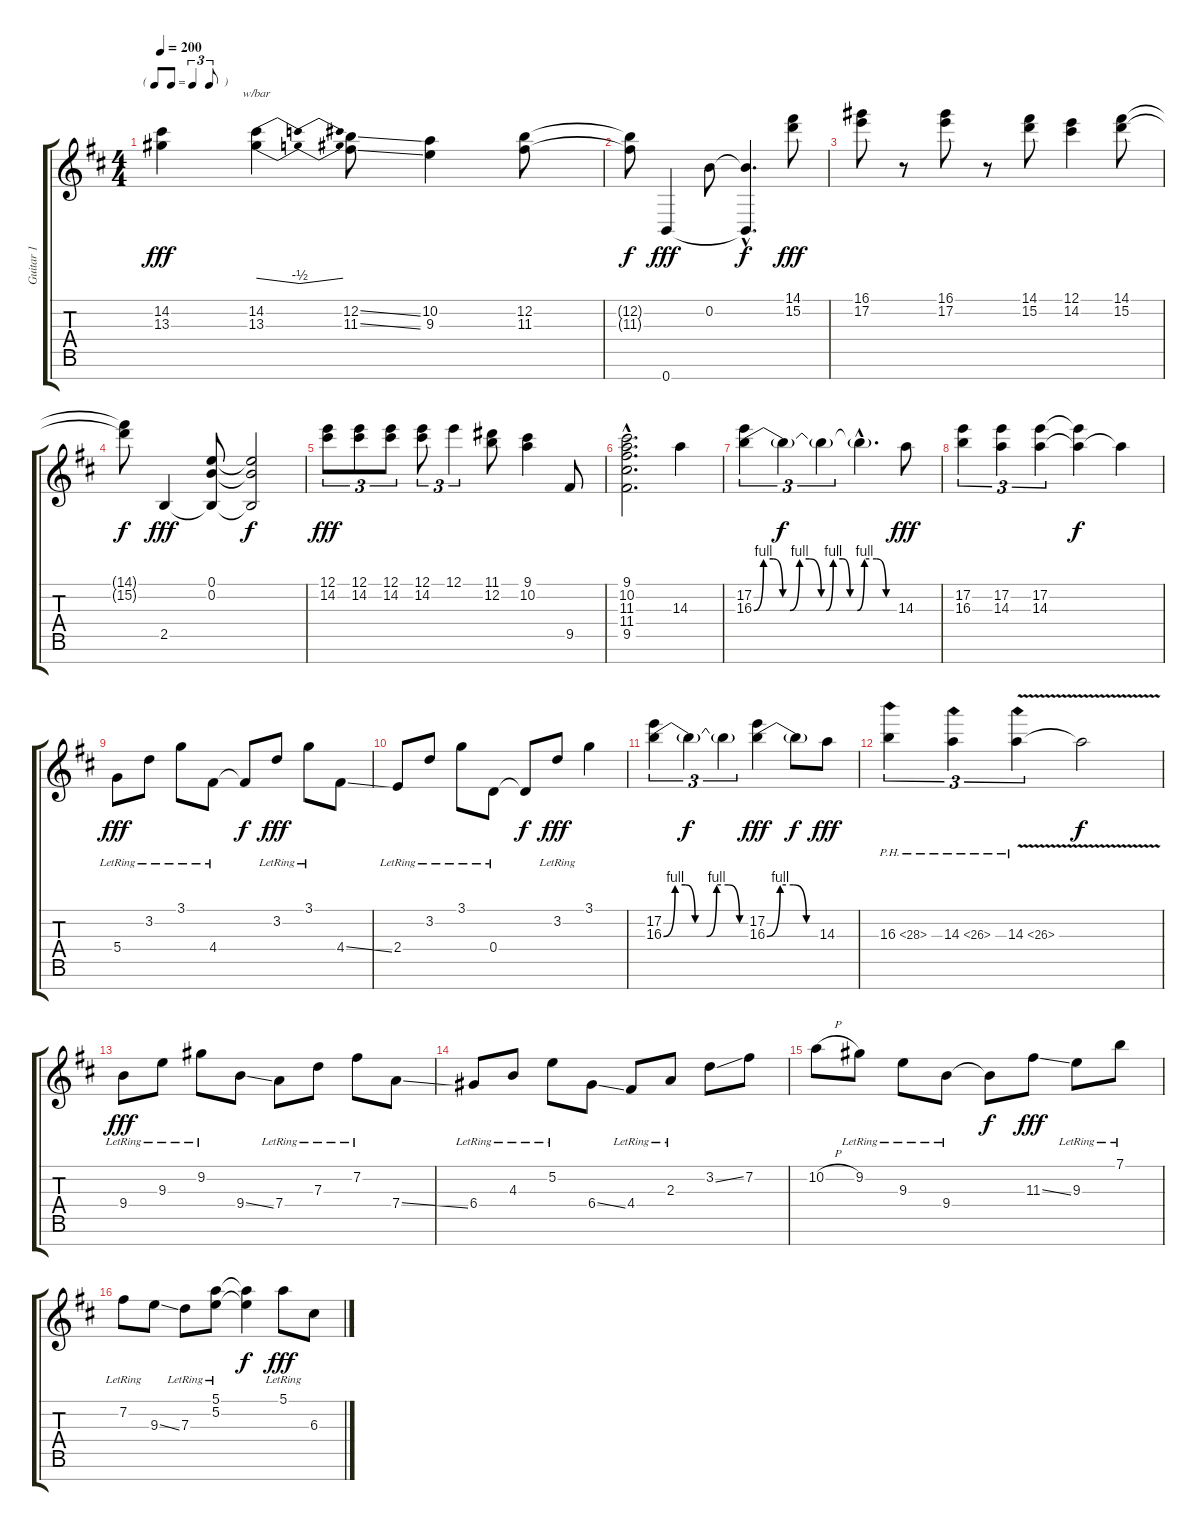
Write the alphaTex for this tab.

\track ("Guitar 1" "Guitar 1") {instrument distortionguitar}
\staff {score tabs}
\tuning (E4 B3 G3 D3 A2 E2 B1) {hide}
\ts (4 4)
\tf triplet8th
\tempo 200
\clef g2
\ks d
(14.2 13.3).4{dy fff} (14.2 13.3).4{tbe (dip default 0 0 30 -2 60 0)} (12.2{ss} 11.3{ss}).8 (10.2 9.3).4 (12.2 11.3).8 |
(12.2{t} 11.3{t}).8{dy f} 0.7.4{dy fff} 0.2.8 (0.2{hac t} 0.7{hac t}).4{d dy f} (14.1 15.2).8{dy fff} |
(16.1 17.2).8 r.8 (16.1 17.2).8 r.8 (14.1 15.2).8 (12.1 14.2).4 (14.1 15.2).8 |
(14.1{t} 15.2{t}).8{dy f} 2.5.4{dy fff} (0.1 0.2 2.5{t}).8 (0.1{t} 0.2{t} 2.5{t}).2{dy f} |
(12.1 14.2).8{tu (3 2) dy fff} (12.1 14.2).8{tu (3 2)} (12.1 14.2).8{tu (3 2)} (12.1 14.2).8{tu (3 2)} 12.1.4{tu (3 2)} (11.1 12.2).8 (9.1 10.2).4 9.5.8 |
(9.1{hac} 10.2{hac} 11.3{hac} 11.4{hac} 9.5{hac}).2{d} 14.3.4 |
(17.2 16.3{be (custom 0 0 4 4 8 4 12 0 15 0 19 4 23 4 28 0 30 0 33 4 37 4 40 0 43 0 46 4 51 4 55 0 60 0)}).4{tu (3 2)} 16.3{t}.4{tu (3 2) dy f} 16.3{t}.4{tu (3 2)} 16.3{hac t}.4{d} 14.3.8{dy fff} |
(17.2 16.3).4{tu (3 2)} (17.2 14.3).4{tu (3 2)} (17.2 14.3).4{tu (3 2)} (17.2{t} 14.3{t}).4{dy f} 14.3{t}.4 |
5.4{lr}.8{dy fff} 3.2{lr}.8 3.1{lr}.8 4.4{lr}.8 4.4{t}.8{dy f} 3.2{lr}.8{dy fff} 3.1{lr}.8 4.4{ss}.8 |
2.4{lr}.8 3.2{lr}.8 3.1{lr}.8 0.4{lr}.8 0.4{t}.8{dy f} 3.2{lr}.8{dy fff} 3.1.4 |
(17.2 16.3{be (custom 0 0 8 4 15 4 22 0 30 0 37 4 45 4 53 0 60 0)}).4{tu (3 2)} 16.3{t}.4{tu (3 2) dy f} 16.3{t}.4{tu (3 2)} (17.2 16.3{be (custom 0 0 15 4 30 4 45 0 60 0)}).4{dy fff} 16.3{t}.8{dy f} 14.3.8{dy fff} |
16.3{ph 12}.4{tu (3 2)} 14.3{ph 12}.4{tu (3 2)} 14.3{ph 12 v}.4{tu (3 2)} 14.3{t}.2{dy f} |
9.4{lr}.8{dy fff} 9.3{lr}.8 9.2{lr}.8 9.4{ss}.8 7.4{lr}.8 7.3{lr}.8 7.2{lr}.8 7.4{ss}.8 |
6.4{lr}.8 4.3{lr}.8 5.2{lr}.8 6.4{ss}.8 4.4{lr}.8 2.3{lr}.8 3.2{ss}.8 7.2.8 |
10.2{h}.8 9.2{lr}.8 9.3{lr}.8 9.4{lr}.8 9.4{t}.8{dy f} 11.3{ss}.8{dy fff} 9.3{lr}.8 7.1{lr}.8 |
7.2{lr}.8 9.3{ss}.8 7.3{lr}.8 (5.1{lr} 5.2{lr}).8 (5.1{t} 5.2{t}).4{dy f} 5.1{lr}.8{dy fff} 6.3{h}.8
